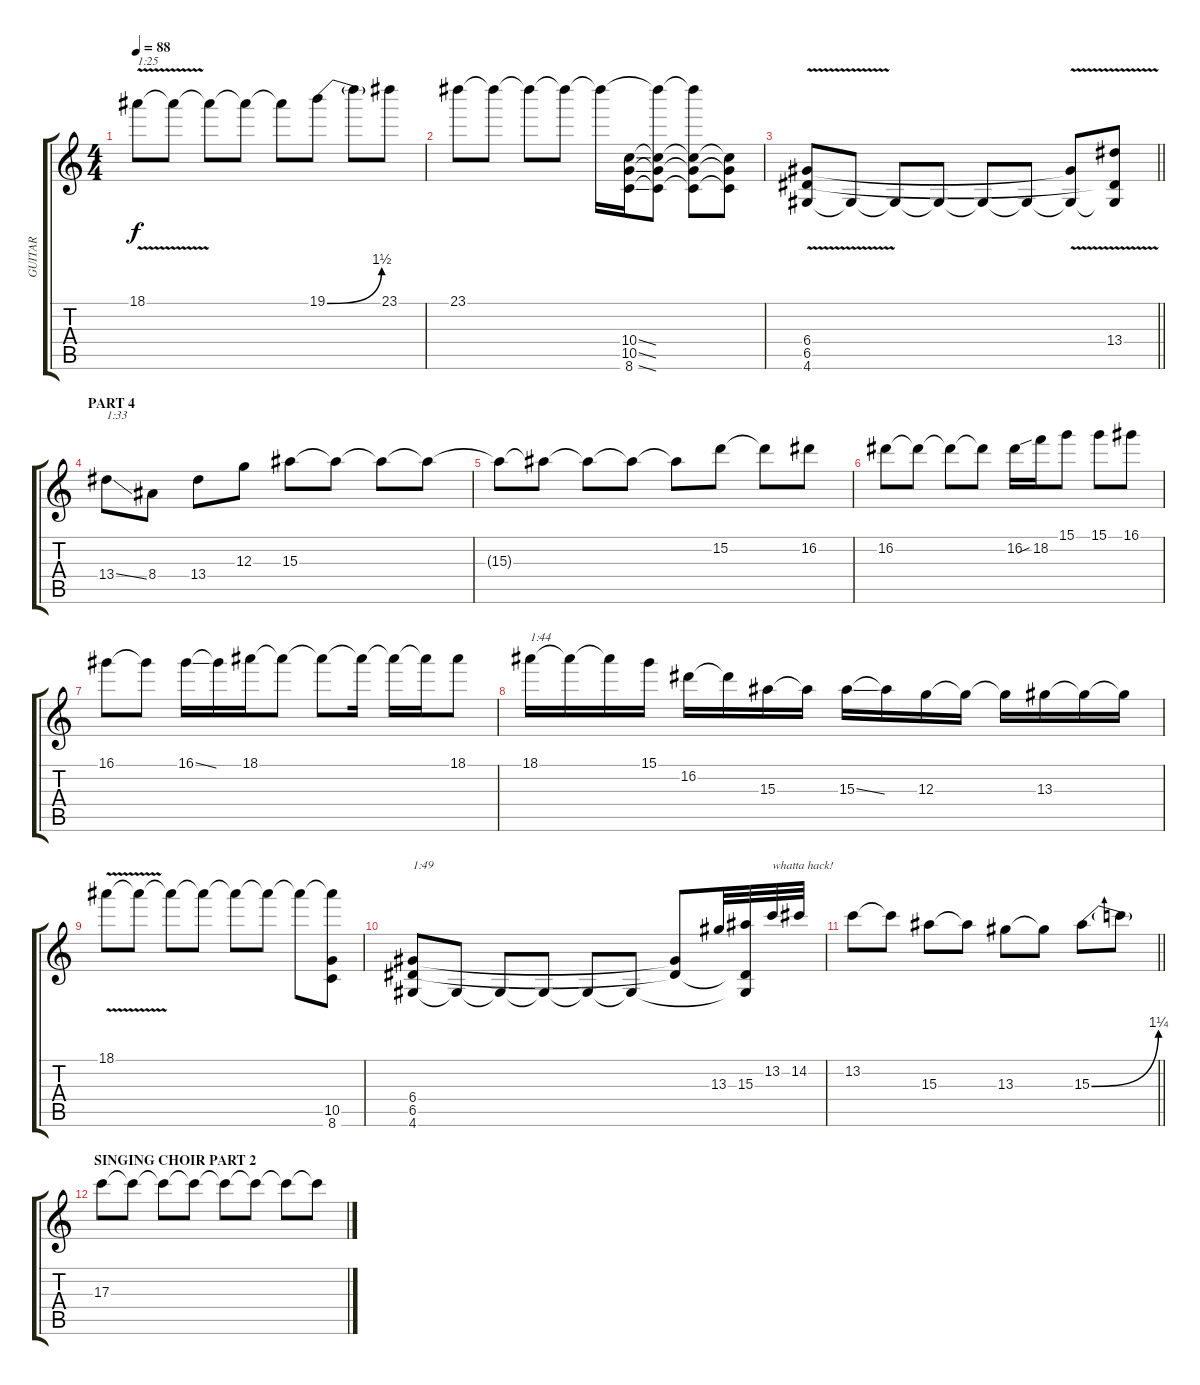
\track ("GUITAR" "GUITAR") {instrument overdrivenguitar}
\staff {score tabs}
\tuning (E4 B3 G3 D3 A2 E2) {hide}
\ts (4 4)
\tempo 88
\clef g2
\ks c
18.1{v}.8{txt "1:25" dy f} 18.1{t}.8 18.1{t}.8 18.1{t}.8 18.1{t}.8 19.1{be (bend 0 0 60 6)}.8 19.1{t}.8 23.1.8 |
23.1.8 23.1{t}.8 23.1{t}.8 23.1{t}.8 23.1{t}.16 (10.4{ss} 10.5{ss} 8.6{ss}).16 (23.1{t} 10.4{t} 10.5{t} 8.6{t}).8 (23.1{t} 10.4{t} 10.5{t} 8.6{t}).8 (10.4{t} 10.5{t} 8.6{t}).8 |
\barLineRight lightlight
(6.4{v} 6.5{v} 4.6{v}).8 4.6{t}.8 4.6{t}.8 4.6{t}.8 4.6{t}.8 4.6{t}.8 (6.4{t} 4.6{t}).8 (13.4 6.5{t} 4.6{t}).8 |
\section ("" "PART 4")
13.4{ss}.8{txt "1:33"} 8.4.8 13.4.8 12.3.8 15.3.8 15.3{t}.8 15.3{t}.8 15.3{t}.8 |
15.3{t}.8 15.3{t}.8 15.3{t}.8 15.3{t}.8 15.3{t}.8 15.2.8 15.2{t}.8 16.2.8 |
16.2.8 16.2{t}.8 16.2{t}.8 16.2{t}.8 16.2.16 18.2{sib}.16 15.1.8 15.1.8 16.1.8 |
16.1.8 16.1{t}.8 16.1{ss}.16 16.1{t}.16 18.1.16 18.1{t}.8 18.1{t}.8 18.1{t}.16 18.1{t}.16 18.1{t}.16 18.1.8 |
18.1.16{txt "1:44"} 18.1{t}.16 18.1{t}.16 15.1.16 16.2.16 16.2{t}.16 15.3.16 15.3{t}.16 15.3{ss}.16 15.3{t}.16 12.3.16 12.3{t}.16 12.3{t}.16 13.3.16 13.3{t}.16 13.3{t}.16 |
18.1{v}.8 18.1{t}.8 18.1{t}.8 18.1{t}.8 18.1{t}.8 18.1{t}.8 18.1{t}.8 (18.1{t} 10.5 8.6).8 |
(6.4 6.5 4.6).8{txt "1:49"} 4.6{t}.8 4.6{t}.8 4.6{t}.8 4.6{t}.8 4.6{t}.8 (6.4{t} 6.5{t}).8 13.3.32 (15.3 6.5{t} 4.6{t}).32 13.2.32{txt "whatta hack!"} 14.2.32 |
\barLineRight lightlight
13.2.8 13.2{t}.8 15.3.8 15.3{t}.8 13.3.8 13.3{t}.8 15.3{be (bend 0 0 60 5)}.8 15.3{t}.8 |
\section ("" "SINGING CHOIR PART 2")
17.3.8{volume 2} 17.3{t}.8 17.3{t}.8 17.3{t}.8 17.3{t}.8 17.3{t}.8 17.3{t}.8 17.3{t}.8
